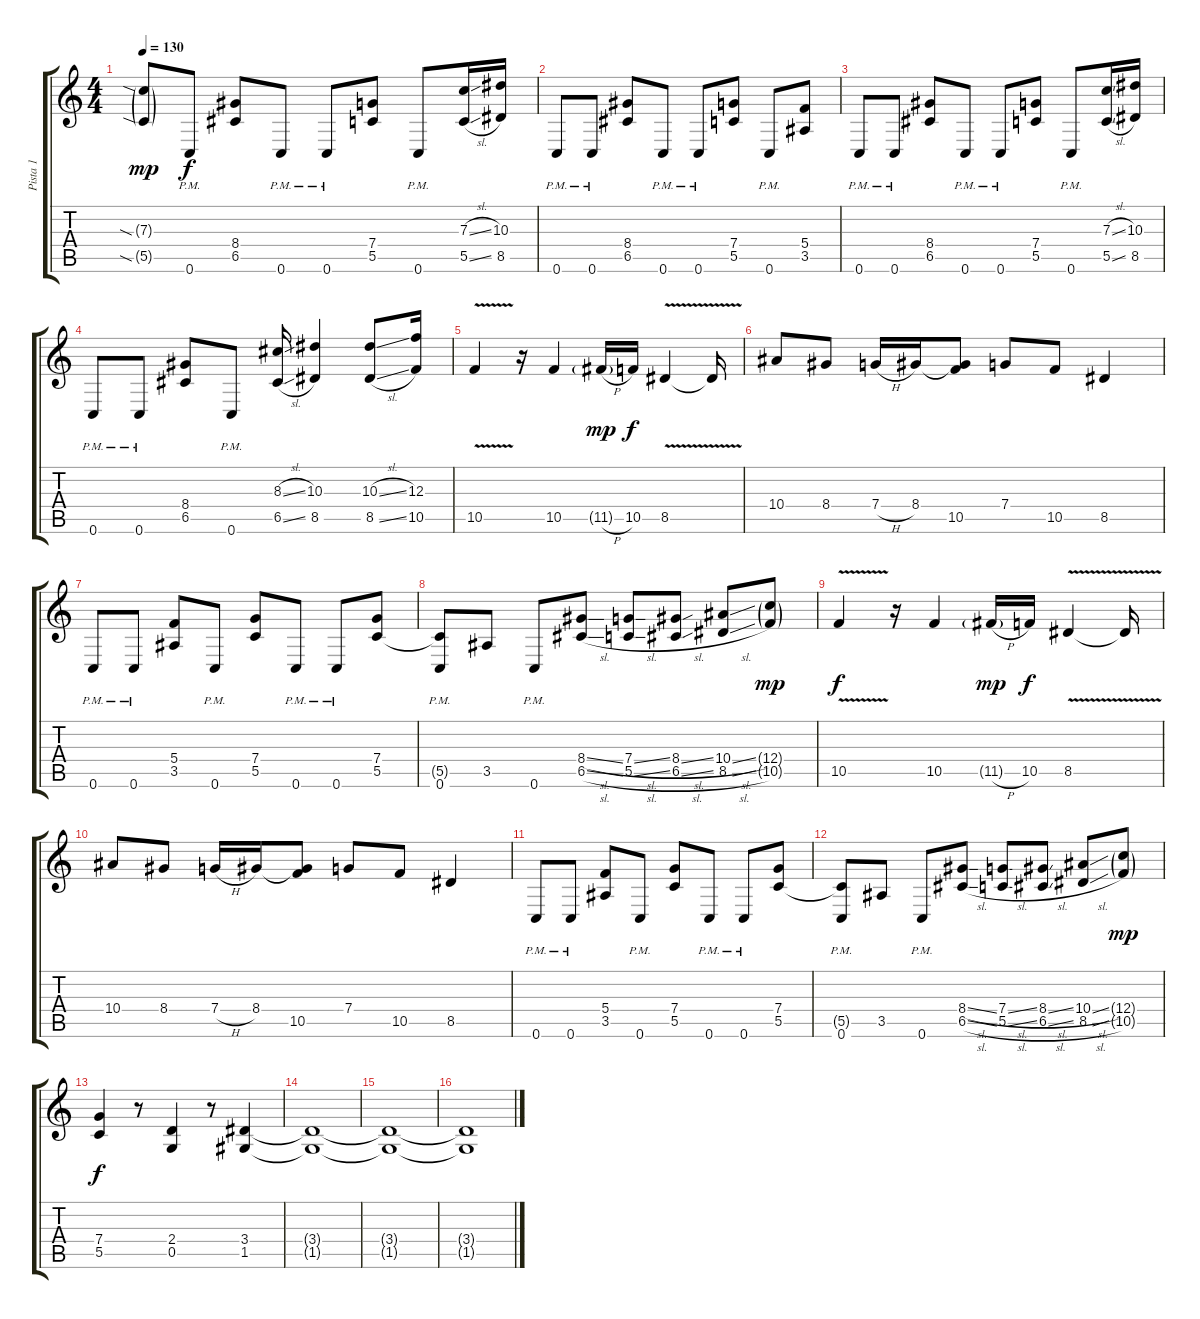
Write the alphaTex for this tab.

\track ("Pista 1" "Pista 1") {instrument distortionguitar}
\staff {score tabs}
\tuning (D4 A3 F3 C3 G2 C2) {hide}
\ts (4 4)
\tempo 130
\clef g2
\ks c
(7.3{sia g} 5.5{sia g}).8{dy mp} 0.6{pm}.8{dy f} (8.4 6.5).8 0.6{pm}.8 0.6{pm}.8 (7.4 5.5).8 0.6{pm}.8 (7.3{sl} 5.5{sl}).16 (10.3 8.5).16 |
0.6{pm}.8 0.6{pm}.8 (8.4 6.5).8 0.6{pm}.8 0.6{pm}.8 (7.4 5.5).8 0.6{pm}.8 (5.4 3.5).8 |
0.6{pm}.8 0.6{pm}.8 (8.4 6.5).8 0.6{pm}.8 0.6{pm}.8 (7.4 5.5).8 0.6{pm}.8 (7.3{sl} 5.5{sl}).16 (10.3 8.5).16 |
0.6{pm}.8 0.6{pm}.8 (8.4 6.5).8 0.6{pm}.8 (8.3{sl} 6.5{sl}).16 (10.3 8.5).4 (10.3{sl} 8.5{sl}).8 (12.3 10.5).16 |
10.5{v}.4 r.16 10.5.4 11.5{h g}.16{dy mp} 10.5.16{dy f} 8.5{v}.4 8.5{t}.16 |
10.4.8 8.4.8 7.4{h}.16 8.4.16 (8.4{t} 10.5).8 7.4.8 10.5.8 8.5.4 |
0.6{pm}.8 0.6{pm}.8 (5.4 3.5).8 0.6{pm}.8 (7.4 5.5).8 0.6{pm}.8 0.6{pm}.8 (7.4 5.5).8 |
(5.5{t} 0.6{pm}).8 3.5.8 0.6{pm}.8 (8.4{sl} 6.5{sl}).8 (7.4{sl} 5.5{sl}).8 (8.4{sl} 6.5{sl}).8 (10.4{sl} 8.5{sl}).8 (12.4{g} 10.5{g}).8{dy mp} |
10.5{v}.4{dy f} r.16 10.5.4 11.5{h g}.16{dy mp} 10.5.16{dy f} 8.5{v}.4 8.5{t}.16 |
10.4.8 8.4.8 7.4{h}.16 8.4.16 (8.4{t} 10.5).8 7.4.8 10.5.8 8.5.4 |
0.6{pm}.8 0.6{pm}.8 (5.4 3.5).8 0.6{pm}.8 (7.4 5.5).8 0.6{pm}.8 0.6{pm}.8 (7.4 5.5).8 |
(5.5{t} 0.6{pm}).8 3.5.8 0.6{pm}.8 (8.4{sl} 6.5{sl}).8 (7.4{sl} 5.5{sl}).8 (8.4{sl} 6.5{sl}).8 (10.4{sl} 8.5{sl}).8 (12.4{g} 10.5{g}).8{dy mp} |
(7.4 5.5).4{dy f} r.8 (2.4 0.5).4 r.8 (3.4 1.5).4 |
(3.4{t} 1.5{t}).1 |
(3.4{t} 1.5{t}).1 |
(3.4{t} 1.5{t}).1
